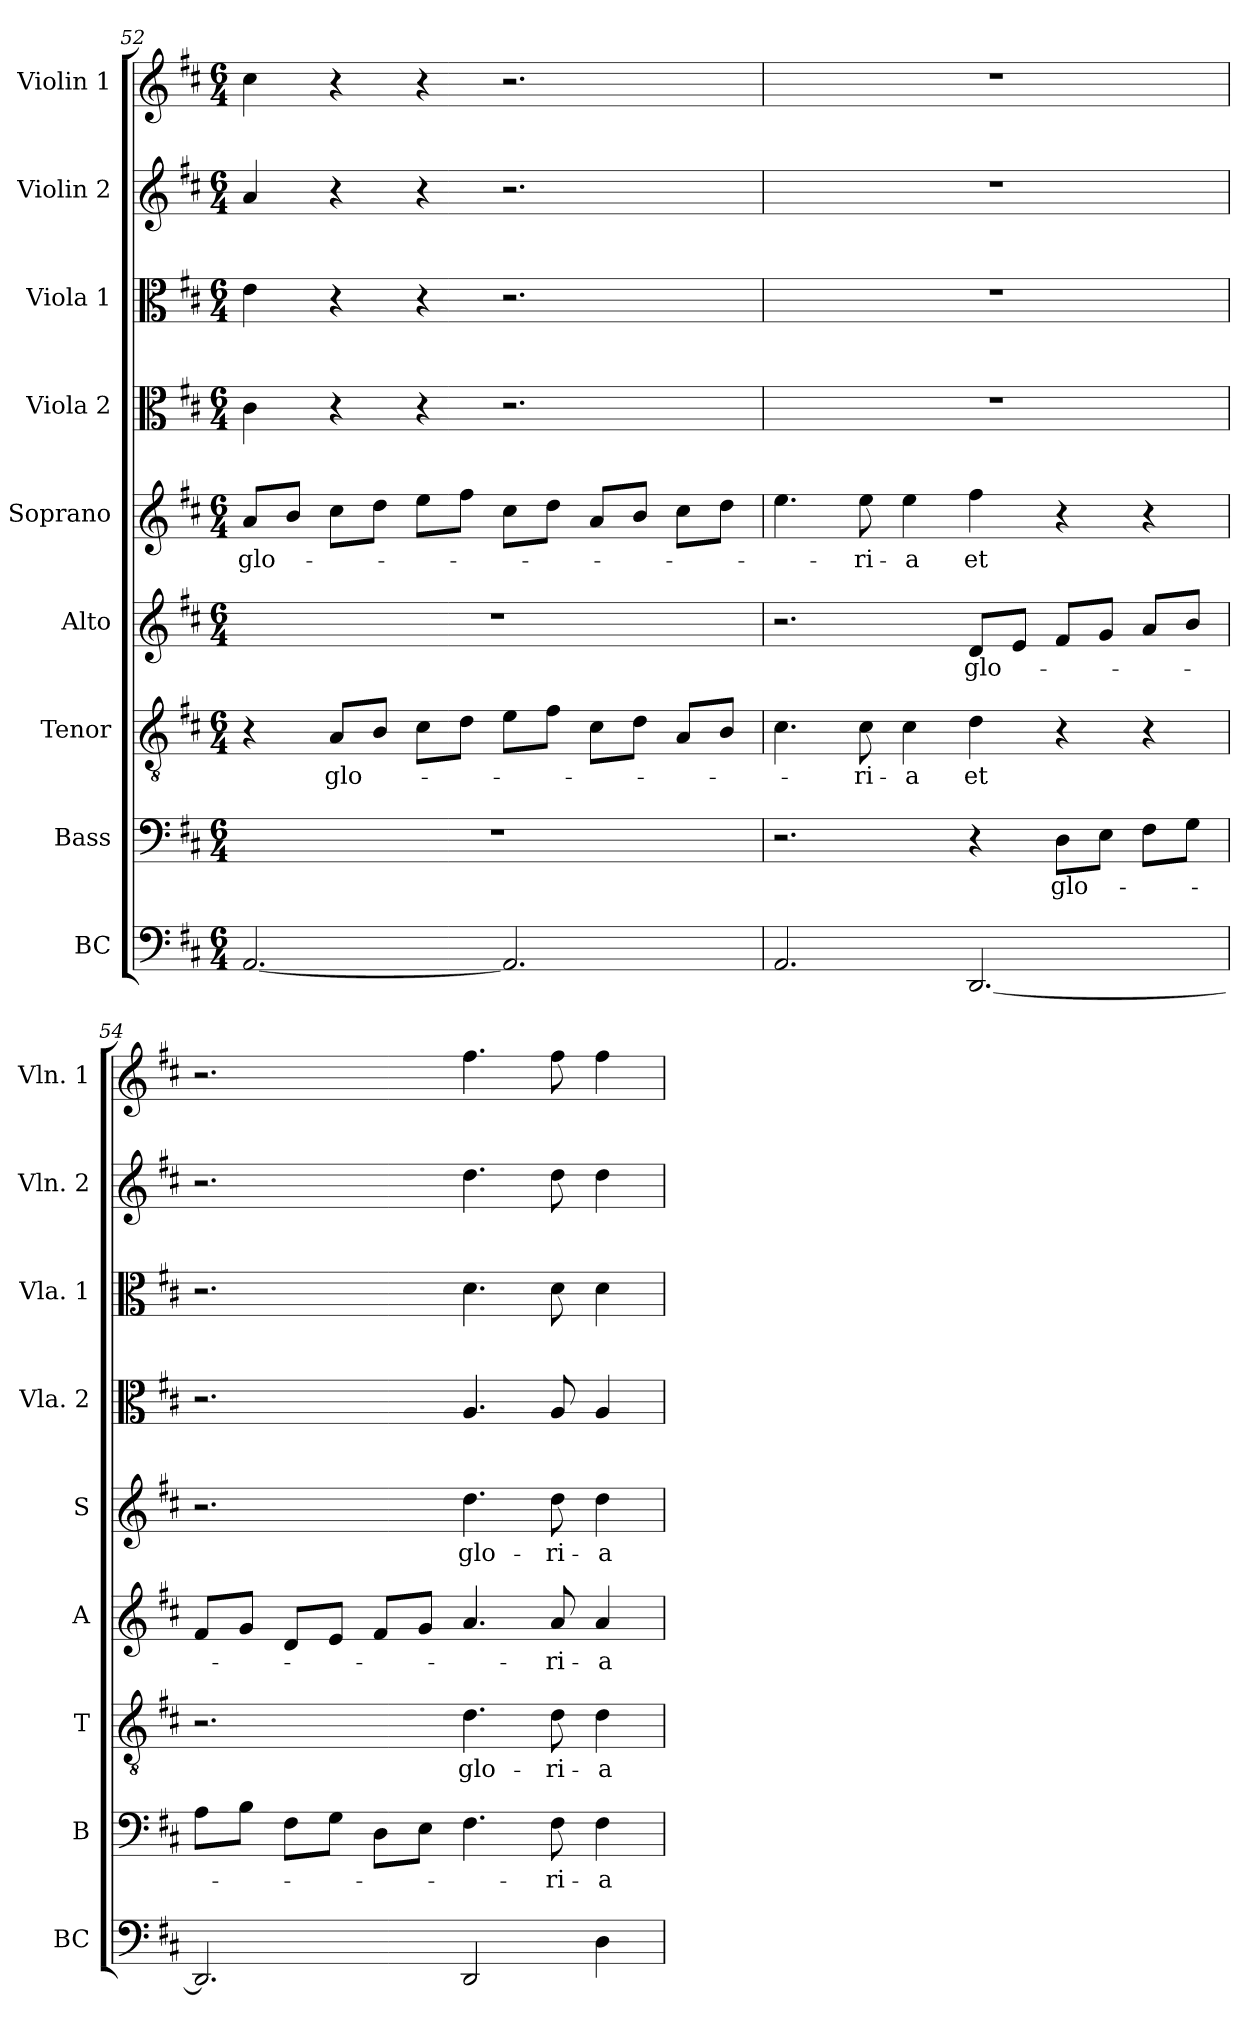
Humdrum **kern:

**kern	**kern	**text	**kern	**text	**kern	**text	**kern	**text	**kern	**kern	**kern	**kern
*part9	*part8	*part8	*part7	*part7	*part6	*part6	*part5	*part5	*part4	*part3	*part2	*part1
*staff9	*staff8	*staff8	*staff7	*staff7	*staff6	*staff6	*staff5	*staff5	*staff4	*staff3	*staff2	*staff1
*I"BC	*I"Bass	*	*I"Tenor	*	*I"Alto	*	*I"Soprano	*	*I"Viola 2	*I"Viola 1	*I"Violin 2	*I"Violin 1
*I'BC	*I'B	*	*I'T	*	*I'A	*	*I'S	*	*I'Vla. 2	*I'Vla. 1	*I'Vln. 2	*I'Vln. 1
*clefF4	*clefF4	*	*clefGv2	*	*clefG2	*	*clefG2	*	*clefC3	*clefC3	*clefG2	*clefG2
*k[f#c#]	*k[f#c#]	*	*k[f#c#]	*	*k[f#c#]	*	*k[f#c#]	*	*k[f#c#]	*k[f#c#]	*k[f#c#]	*k[f#c#]
*D:	*D:	*	*D:	*	*D:	*	*D:	*	*D:	*D:	*D:	*D:
*M6/4	*M6/4	*	*M6/4	*	*M6/4	*	*M6/4	*	*M6/4	*M6/4	*M6/4	*M6/4
=52	=52	=52	=52	=52	=52	=52	=52	=52	=52	=52	=52	=52
!	!	!	!	!	!	!	!	!LO:LY:b	!	!	!	!
[2.AA/	1.r	.	4r	.	1.r	.	8a/L	glo-	4c#\	4e\	4a/	4cc#\
.	.	.	.	.	.	.	8b/J	.	.	.	.	.
!	!	!	!	!LO:LY:b	!	!	!	!	!	!	!	!
.	.	.	8A/L	glo-	.	.	8cc#\L	.	4r	4r	4r	4r
.	.	.	8B/J	.	.	.	8dd\J	.	.	.	.	.
.	.	.	8c#\L	.	.	.	8ee\L	.	4r	4r	4r	4r
.	.	.	8d\J	.	.	.	8ff#\J	.	.	.	.	.
2.AA/]	.	.	8e\L	.	.	.	8cc#\L	.	2.r	2.r	2.r	2.r
.	.	.	8f#\J	.	.	.	8dd\J	.	.	.	.	.
.	.	.	8c#\L	.	.	.	8a/L	.	.	.	.	.
.	.	.	8d\J	.	.	.	8b/J	.	.	.	.	.
.	.	.	8A/L	.	.	.	8cc#\L	.	.	.	.	.
.	.	.	8B/J	.	.	.	8dd\J	.	.	.	.	.
=53	=53	=53	=53	=53	=53	=53	=53	=53	=53	=53	=53	=53
2.AA/	2.r	.	4.c#\	.	2.r	.	4.ee\	.	1.r	1.r	1.r	1.r
!	!	!	!	!LO:LY:b	!	!	!	!LO:LY:b	!	!	!	!
.	.	.	8c#\	-ri-	.	.	8ee\	-ri-	.	.	.	.
!	!	!	!	!LO:LY:b	!	!	!	!LO:LY:b	!	!	!	!
.	.	.	4c#\	-a	.	.	4ee\	-a	.	.	.	.
!	!	!	!	!LO:LY:b	!	!LO:LY:b	!	!LO:LY:b	!	!	!	!
[2.DD/	4r	.	4d\	et	8d/L	glo-	4ff#\	et	.	.	.	.
.	.	.	.	.	8e/J	.	.	.	.	.	.	.
!	!	!LO:LY:b	!	!	!	!	!	!	!	!	!	!
.	8D\L	glo-	4r	.	8f#/L	.	4r	.	.	.	.	.
.	8E\J	.	.	.	8g/J	.	.	.	.	.	.	.
.	8F#\L	.	4r	.	8a/L	.	4r	.	.	.	.	.
.	8G\J	.	.	.	8b/J	.	.	.	.	.	.	.
!!LO:PB:g=z
=54	=54	=54	=54	=54	=54	=54	=54	=54	=54	=54	=54	=54
2.DD/]	8A\L	.	2.r	.	8f#/L	.	2.r	.	2.r	2.r	2.r	2.r
.	8B\J	.	.	.	8g/J	.	.	.	.	.	.	.
.	8F#\L	.	.	.	8d/L	.	.	.	.	.	.	.
.	8G\J	.	.	.	8e/J	.	.	.	.	.	.	.
.	8D\L	.	.	.	8f#/L	.	.	.	.	.	.	.
.	8E\J	.	.	.	8g/J	.	.	.	.	.	.	.
!	!	!	!	!LO:LY:b	!	!	!	!LO:LY:b	!	!	!	!
2DD/	4.F#\	.	4.d\	glo-	4.a/	.	4.dd\	glo-	4.A/	4.d\	4.dd\	4.ff#\
!	!	!LO:LY:b	!	!LO:LY:b	!	!LO:LY:b	!	!LO:LY:b	!	!	!	!
.	8F#\	-ri-	8d\	-ri-	8a/	-ri-	8dd\	-ri-	8A/	8d\	8dd\	8ff#\
!	!	!LO:LY:b	!	!LO:LY:b	!	!LO:LY:b	!	!LO:LY:b	!	!	!	!
4D\	4F#\	-a	4d\	-a	4a/	-a	4dd\	-a	4A/	4d\	4dd\	4ff#\
=	=	=	=	=	=	=	=	=	=	=	=	=
*-	*-	*-	*-	*-	*-	*-	*-	*-	*-	*-	*-	*-
